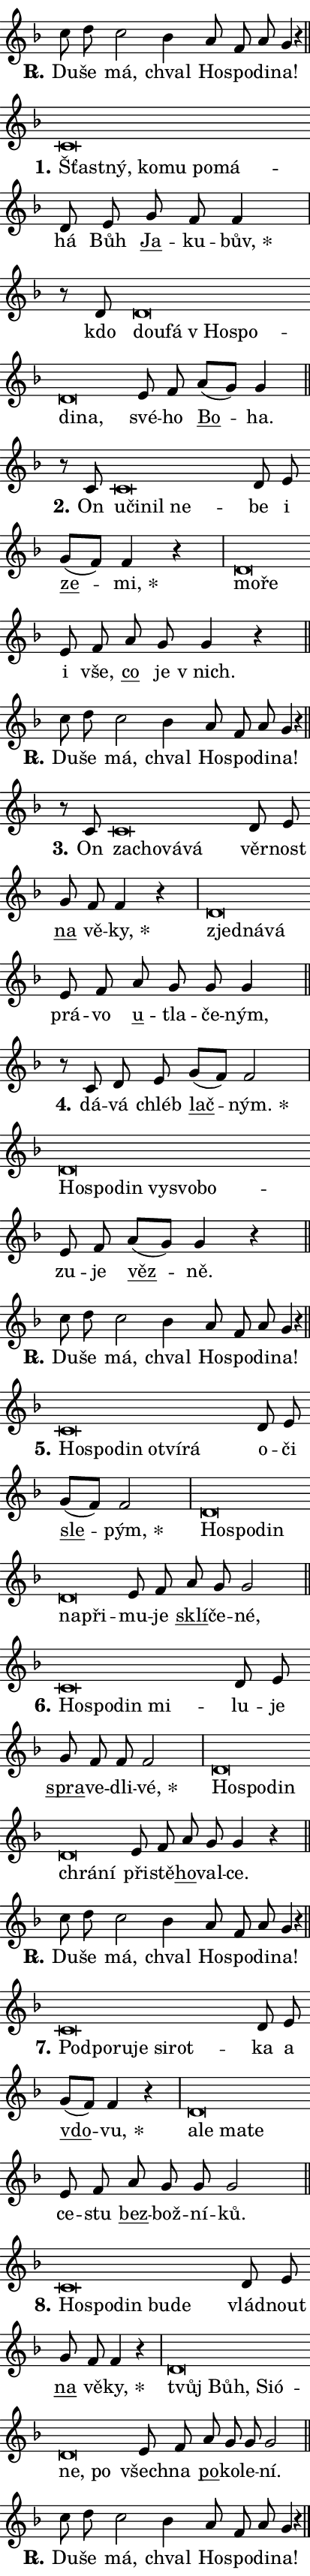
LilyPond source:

\version "2.24.0"
\header { tagline = "" }
\paper {
  indent = 0\cm
  top-margin = 0\cm
  right-margin = 0\cm
  bottom-margin = 0\cm
  left-margin = 0\cm
  paper-width = 7\cm
  page-breaking = #ly:one-page-breaking
  system-system-spacing.basic-distance = #11
  score-system-spacing.basic-distance = #11
  ragged-last = ##f
}


%% Author: Thomas Morley
%% https://lists.gnu.org/archive/html/lilypond-user/2020-05/msg00002.html
#(define (line-position grob)
"Returns position of @var[grob} in current system:
   @code{'start}, if at first time-step
   @code{'end}, if at last time-step
   @code{'middle} otherwise
"
  (let* ((col (ly:item-get-column grob))
         (ln (ly:grob-object col 'left-neighbor))
         (rn (ly:grob-object col 'right-neighbor))
         (col-to-check-left (if (ly:grob? ln) ln col))
         (col-to-check-right (if (ly:grob? rn) rn col))
         (break-dir-left
           (and
             (ly:grob-property col-to-check-left 'non-musical #f)
             (ly:item-break-dir col-to-check-left)))
         (break-dir-right
           (and
             (ly:grob-property col-to-check-right 'non-musical #f)
             (ly:item-break-dir col-to-check-right))))
        (cond ((eqv? 1 break-dir-left) 'start)
              ((eqv? -1 break-dir-right) 'end)
              (else 'middle))))

#(define (tranparent-at-line-position vctor)
  (lambda (grob)
  "Relying on @code{line-position} select the relevant enry from @var{vctor}.
Used to determine transparency,"
    (case (line-position grob)
      ((end) (not (vector-ref vctor 0)))
      ((middle) (not (vector-ref vctor 1)))
      ((start) (not (vector-ref vctor 2))))))

noteHeadBreakVisibility =
#(define-music-function (break-visibility)(vector?)
"Makes @code{NoteHead}s transparent relying on @var{break-visibility}"
#{
  \override NoteHead.transparent =
    #(tranparent-at-line-position break-visibility)
#})

#(define delete-ledgers-for-transparent-note-heads
  (lambda (grob)
    "Reads whether a @code{NoteHead} is transparent.
If so this @code{NoteHead} is removed from @code{'note-heads} from
@var{grob}, which is supposed to be @code{LedgerLineSpanner}.
As a result ledgers are not printed for this @code{NoteHead}"
    (let* ((nhds-array (ly:grob-object grob 'note-heads))
           (nhds-list
             (if (ly:grob-array? nhds-array)
                 (ly:grob-array->list nhds-array)
                 '()))
           ;; Relies on the transparent-property being done before
           ;; Staff.LedgerLineSpanner.after-line-breaking is executed.
           ;; This is fragile ...
           (to-keep
             (remove
               (lambda (nhd)
                 (ly:grob-property nhd 'transparent #f))
               nhds-list)))
      ;; TODO find a better method to iterate over grob-arrays, similiar
      ;; to filter/remove etc for lists
      ;; For now rebuilt from scratch
      (set! (ly:grob-object grob 'note-heads)  '())
      (for-each
        (lambda (nhd)
          (ly:pointer-group-interface::add-grob grob 'note-heads nhd))
        to-keep))))

hideNotes = {
  \noteHeadBreakVisibility #begin-of-line-visible
}
unHideNotes = {
  \noteHeadBreakVisibility #all-visible
}

% work-around for resetting accidentals
% https://lilypond.org/doc/v2.23/Documentation/notation/displaying-rhythms#unmetered-music
cadenzaMeasure = {
  \cadenzaOff
  \partial 1024 s1024
  \cadenzaOn
}

#(define-markup-command (accent layout props text) (markup?)
  "Underline accented syllable"
  (interpret-markup layout props
    #{\markup \override #'(offset . 4.3) \underline { #text }#}))

responsum = \markup \concat {
  "R" \hspace #-1.05 \path #0.1 #'((moveto 0 0.07) (lineto 0.9 0.8)) \hspace #0.05 "."
}

\layout {
    \context {
        \Staff
        \remove "Time_signature_engraver"
        \override LedgerLineSpanner.after-line-breaking = #delete-ledgers-for-transparent-note-heads
    }
    \context {
        \Voice {
            \override NoteHead.output-attributes = #'((class . "notehead"))
            \override Hairpin.height = #0.55
        }
    }
    \context {
        \Lyrics {
            \override StanzaNumber.output-attributes = #'((class . "stanzanumber"))
            \override LyricSpace.minimum-distance = #0.9
            \override LyricText.font-name = #"TeX Gyre Schola"
            \override LyricText.font-size = 1
            \override StanzaNumber.font-name = #"TeX Gyre Schola Bold"
            \override StanzaNumber.font-size = 1
        }
    }
}

% magnetic-lyrics.ily
%
%   written by
%     Jean Abou Samra <jean@abou-samra.fr>
%     Werner Lemberg <wl@gnu.org>
%
%   adapted by
%     Jiri Hon <jiri.hon@gmail.com>
%
% Version 2022-Apr-15

% https://www.mail-archive.com/lilypond-user@gnu.org/msg149350.html

#(define (Left_hyphen_pointer_engraver context)
   "Collect syllable-hyphen-syllable occurrences in lyrics and store
them in properties.  This engraver only looks to the left.  For
example, if the lyrics input is @code{foo -- bar}, it does the
following.

@itemize @bullet
@item
Set the @code{text} property of the @code{LyricHyphen} grob between
@q{foo} and @q{bar} to @code{foo}.

@item
Set the @code{left-hyphen} property of the @code{LyricText} grob with
text @q{foo} to the @code{LyricHyphen} grob between @q{foo} and
@q{bar}.
@end itemize

Use this auxiliary engraver in combination with the
@code{lyric-@/text::@/apply-@/magnetic-@/offset!} hook."
   (let ((hyphen #f)
         (text #f))
     (make-engraver
      (acknowledgers
       ((lyric-syllable-interface engraver grob source-engraver)
        (set! text grob)))
      (end-acknowledgers
       ((lyric-hyphen-interface engraver grob source-engraver)
        ;(when (not (grob::has-interface grob 'lyric-space-interface))
          (set! hyphen grob)));)
      ((stop-translation-timestep engraver)
       (when (and text hyphen)
         (ly:grob-set-object! text 'left-hyphen hyphen))
       (set! text #f)
       (set! hyphen #f)))))

#(define (lyric-text::apply-magnetic-offset! grob)
   "If the space between two syllables is less than the value in
property @code{LyricText@/.details@/.squash-threshold}, move the right
syllable to the left so that it gets concatenated with the left
syllable.

Use this function as a hook for
@code{LyricText@/.after-@/line-@/breaking} if the
@code{Left_@/hyphen_@/pointer_@/engraver} is active."
   (let ((hyphen (ly:grob-object grob 'left-hyphen #f)))
     (when hyphen
       (let ((left-text (ly:spanner-bound hyphen LEFT)))
         (when (grob::has-interface left-text 'lyric-syllable-interface)
           (let* ((common (ly:grob-common-refpoint grob left-text X))
                  (this-x-ext (ly:grob-extent grob common X))
                  (left-x-ext
                   (begin
                     ;; Trigger magnetism for left-text.
                     (ly:grob-property left-text 'after-line-breaking)
                     (ly:grob-extent left-text common X)))
                  ;; `delta` is the gap width between two syllables.
                  (delta (- (interval-start this-x-ext)
                            (interval-end left-x-ext)))
                  (details (ly:grob-property grob 'details))
                  (threshold (assoc-get 'squash-threshold details 0.2)))
             (when (< delta threshold)
               (let* (;; We have to manipulate the input text so that
                      ;; ligatures crossing syllable boundaries are not
                      ;; disabled.  For languages based on the Latin
                      ;; script this is essentially a beautification.
                      ;; However, for non-Western scripts it can be a
                      ;; necessity.
                      (lt (ly:grob-property left-text 'text))
                      (rt (ly:grob-property grob 'text))
                      (is-space (grob::has-interface hyphen 'lyric-space-interface))
                      (space (if is-space " " ""))
                      (space-markup (grob-interpret-markup grob " "))
                      (space-size (interval-length (ly:stencil-extent space-markup X)))
                      (extra-delta (if is-space space-size 0))
                      ;; Append new syllable.
                      (ltrt-space (if (and (string? lt) (string? rt))
                                (string-append lt space rt)
                                (make-concat-markup (list lt space rt))))
                      ;; Right-align `ltrt` to the right side.
                      (ltrt-space-markup (grob-interpret-markup
                               grob
                               (make-translate-markup
                                (cons (interval-length this-x-ext) 0)
                                (make-right-align-markup ltrt-space)))))
                 (begin
                   ;; Don't print `left-text`.
                   (ly:grob-set-property! left-text 'stencil #f)
                   ;; Set text and stencil (which holds all collected
                   ;; syllables so far) and shift it to the left.
                   (ly:grob-set-property! grob 'text ltrt-space)
                   (ly:grob-set-property! grob 'stencil ltrt-space-markup)
                   (ly:grob-translate-axis! grob (- (- delta extra-delta)) X))))))))))


#(define (lyric-hyphen::displace-bounds-first grob)
   ;; Make very sure this callback isn't triggered too early.
   (let ((left (ly:spanner-bound grob LEFT))
         (right (ly:spanner-bound grob RIGHT)))
     (ly:grob-property left 'after-line-breaking)
     (ly:grob-property right 'after-line-breaking)
     (ly:lyric-hyphen::print grob)))

squashThreshold = #0.4

\layout {
  \context {
    \Lyrics
    \consists #Left_hyphen_pointer_engraver
    \override LyricText.after-line-breaking =
      #lyric-text::apply-magnetic-offset!
    \override LyricHyphen.stencil = #lyric-hyphen::displace-bounds-first
    \override LyricText.details.squash-threshold = \squashThreshold
    \override LyricHyphen.minimum-distance = 0
    \override LyricHyphen.minimum-length = \squashThreshold
  }
}

squash = \override LyricText.details.squash-threshold = 9999
unSquash = \override LyricText.details.squash-threshold = \squashThreshold

left = \override LyricText.self-alignment-X = #LEFT
unLeft = \revert LyricText.self-alignment-X

starOffset = #(lambda (grob) 
                (let ((x_offset (ly:self-alignment-interface::aligned-on-x-parent grob)))
                  (if (= x_offset 0) 0 (+ x_offset 1.2))))

star = #(define-music-function (syllable)(string?)
"Append star separator at the end of a syllable"
#{
  \once \override LyricText.X-offset = #starOffset
  \lyricmode { \markup {
    #syllable
    \override #'((font-name . "TeX Gyre Schola Bold")) \hspace #0.2 \lower #0.65 \larger "*"
  } }
#})

starAccent = #(define-music-function (syllable)(string?)
"Append star separator at the end of a syllable and make accent"
#{
  \once \override LyricText.X-offset = #starOffset
  \lyricmode { \markup {
    \accent #syllable
    \override #'((font-name . "TeX Gyre Schola Bold")) \hspace #0.2 \lower #0.65 \larger "*"
  } }
#})

breath = #(define-music-function (syllable)(string?)
"Append breathing indicator at the end of a syllable"
#{
  \lyricmode { \markup { #syllable "+" } }
#})

optionalBreath = #(define-music-function (syllable)(string?)
"Append optional breathing indicator at the end of a syllable"
#{
  \lyricmode { \markup { #syllable "(+)" } }
#})


\score {
    <<
        \new Voice = "melody" { \cadenzaOn \key f \major \relative { c''8 d c2 bes4 a8 f a g4 r \cadenzaMeasure \bar "||" \break } }
        \new Lyrics \lyricsto "melody" { \lyricmode { \set stanza = \responsum
Du -- še má, chval Ho -- spo -- di -- na! } }
    >>
    \layout {}
}

\score {
    <<
        \new Voice = "melody" { \cadenzaOn \key f \major \relative { c'\breve*1/16 \hideNotes \breve*1/16 \bar "" \breve*1/16 \bar "" \breve*1/16 \bar "" \breve*1/16 \breve*1/16 \bar "" \unHideNotes d8 e \bar "" g f f4 \cadenzaMeasure \bar "|" r8 d8 d\breve*1/16 \hideNotes \breve*1/16 \bar "" \breve*1/16 \bar "" \breve*1/16 \bar "" \breve*1/16 \breve*1/16 \bar "" \unHideNotes e8 f \bar "" a[( g)] g4 \cadenzaMeasure \bar "||" \break } }
        \new Lyrics \lyricsto "melody" { \lyricmode { \set stanza = "1."
\left Šťast -- \squash ný, ko -- mu po -- má -- \unLeft \unSquash há Bůh \markup \accent Ja -- ku -- \star bův, kdo \left dou -- \squash fá "v Ho" -- spo -- di -- na, \unLeft \unSquash své -- ho \markup \accent Bo -- ha. } }
    >>
    \layout {}
}

\score {
    <<
        \new Voice = "melody" { \cadenzaOn \key f \major \relative { r8 c'8 c\breve*1/16 \hideNotes \breve*1/16 \bar "" \breve*1/16 \breve*1/16 \bar "" \unHideNotes d8 e \bar "" g[( f)] f4 r \cadenzaMeasure \bar "|" d\breve*1/16 \hideNotes \breve*1/16 \bar "" \unHideNotes e8 f \bar "" a g g4 r \cadenzaMeasure \bar "||" \break } }
        \new Lyrics \lyricsto "melody" { \lyricmode { \set stanza = "2."
On \left u -- \squash či -- nil ne -- \unLeft \unSquash be i \markup \accent ze -- \star mi, \left mo -- \squash ře \unLeft \unSquash i vše, \markup \accent co je "v nich." } }
    >>
    \layout {}
}

\score {
    <<
        \new Voice = "melody" { \cadenzaOn \key f \major \relative { c''8 d c2 bes4 a8 f a g4 r \cadenzaMeasure \bar "||" \break } }
        \new Lyrics \lyricsto "melody" { \lyricmode { \set stanza = \responsum
Du -- še má, chval Ho -- spo -- di -- na! } }
    >>
    \layout {}
}

\score {
    <<
        \new Voice = "melody" { \cadenzaOn \key f \major \relative { r8 c'8 c\breve*1/16 \hideNotes \breve*1/16 \bar "" \breve*1/16 \breve*1/16 \bar "" \unHideNotes d8 e \bar "" g f f4 r \cadenzaMeasure \bar "|" d\breve*1/16 \hideNotes \breve*1/16 \breve*1/16 \bar "" \unHideNotes e8 f \bar "" a g g g4 \cadenzaMeasure \bar "||" \break } }
        \new Lyrics \lyricsto "melody" { \lyricmode { \set stanza = "3."
On \left za -- \squash cho -- vá -- vá \unLeft \unSquash věr -- nost \markup \accent na vě -- \star ky, \left zjed -- \squash ná -- vá \unLeft \unSquash prá -- vo \markup \accent u -- tla -- če -- ným, } }
    >>
    \layout {}
}

\score {
    <<
        \new Voice = "melody" { \cadenzaOn \key f \major \relative { r8 c' d8 e \bar "" g[( f)] f2 \cadenzaMeasure \bar "|" d\breve*1/16 \hideNotes \breve*1/16 \bar "" \breve*1/16 \bar "" \breve*1/16 \bar "" \breve*1/16 \breve*1/16 \bar "" \unHideNotes e8 f \bar "" a[( g)] g4 r \cadenzaMeasure \bar "||" \break } }
        \new Lyrics \lyricsto "melody" { \lyricmode { \set stanza = "4."
dá -- vá chléb \markup \accent lač -- \star ným. \left Ho -- \squash spo -- din vy -- svo -- bo -- \unLeft \unSquash zu -- je \markup \accent věz -- ně. } }
    >>
    \layout {}
}

\score {
    <<
        \new Voice = "melody" { \cadenzaOn \key f \major \relative { c''8 d c2 bes4 a8 f a g4 r \cadenzaMeasure \bar "||" \break } }
        \new Lyrics \lyricsto "melody" { \lyricmode { \set stanza = \responsum
Du -- še má, chval Ho -- spo -- di -- na! } }
    >>
    \layout {}
}

\score {
    <<
        \new Voice = "melody" { \cadenzaOn \key f \major \relative { c'\breve*1/16 \hideNotes \breve*1/16 \bar "" \breve*1/16 \bar "" \breve*1/16 \bar "" \breve*1/16 \breve*1/16 \bar "" \unHideNotes d8 e \bar "" g[( f)] f2 \cadenzaMeasure \bar "|" d\breve*1/16 \hideNotes \breve*1/16 \bar "" \breve*1/16 \bar "" \breve*1/16 \breve*1/16 \bar "" \unHideNotes e8 f \bar "" a g g2 \cadenzaMeasure \bar "||" \break } }
        \new Lyrics \lyricsto "melody" { \lyricmode { \set stanza = "5."
\left Ho -- \squash spo -- din o -- tví -- rá \unLeft \unSquash o -- či \markup \accent sle -- \star pým, \left Ho -- \squash spo -- din na -- při -- \unLeft \unSquash mu -- je \markup \accent sklí -- če -- né, } }
    >>
    \layout {}
}

\score {
    <<
        \new Voice = "melody" { \cadenzaOn \key f \major \relative { c'\breve*1/16 \hideNotes \breve*1/16 \bar "" \breve*1/16 \breve*1/16 \bar "" \unHideNotes d8 e \bar "" g f f f2 \cadenzaMeasure \bar "|" d\breve*1/16 \hideNotes \breve*1/16 \bar "" \breve*1/16 \bar "" \breve*1/16 \breve*1/16 \bar "" \unHideNotes e8 f \bar "" a g g4 r \cadenzaMeasure \bar "||" \break } }
        \new Lyrics \lyricsto "melody" { \lyricmode { \set stanza = "6."
\left Ho -- \squash spo -- din mi -- \unLeft \unSquash lu -- je \markup \accent spra -- ve -- dli -- \star vé, \left Ho -- \squash spo -- din chrá -- ní \unLeft \unSquash při -- stě -- \markup \accent ho -- val -- ce. } }
    >>
    \layout {}
}

\score {
    <<
        \new Voice = "melody" { \cadenzaOn \key f \major \relative { c''8 d c2 bes4 a8 f a g4 r \cadenzaMeasure \bar "||" \break } }
        \new Lyrics \lyricsto "melody" { \lyricmode { \set stanza = \responsum
Du -- še má, chval Ho -- spo -- di -- na! } }
    >>
    \layout {}
}

\score {
    <<
        \new Voice = "melody" { \cadenzaOn \key f \major \relative { c'\breve*1/16 \hideNotes \breve*1/16 \bar "" \breve*1/16 \bar "" \breve*1/16 \bar "" \breve*1/16 \breve*1/16 \bar "" \unHideNotes d8 e \bar "" g[( f)] f4 r \cadenzaMeasure \bar "|" d\breve*1/16 \hideNotes \breve*1/16 \bar "" \breve*1/16 \breve*1/16 \bar "" \unHideNotes e8 f \bar "" a g g g2 \cadenzaMeasure \bar "||" \break } }
        \new Lyrics \lyricsto "melody" { \lyricmode { \set stanza = "7."
\left Pod -- \squash po -- ru -- je si -- rot -- \unLeft \unSquash ka a \markup \accent vdo -- \star vu, \left a -- \squash le ma -- te \unLeft \unSquash ce -- stu \markup \accent bez -- bož -- ní -- ků. } }
    >>
    \layout {}
}

\score {
    <<
        \new Voice = "melody" { \cadenzaOn \key f \major \relative { c'\breve*1/16 \hideNotes \breve*1/16 \bar "" \breve*1/16 \bar "" \breve*1/16 \breve*1/16 \bar "" \unHideNotes d8 e \bar "" g f f4 r \cadenzaMeasure \bar "|" d\breve*1/16 \hideNotes \breve*1/16 \bar "" \breve*1/16 \bar "" \breve*1/16 \bar "" \breve*1/16 \breve*1/16 \bar "" \unHideNotes e8 f \bar "" a g g g2 \cadenzaMeasure \bar "||" \break } }
        \new Lyrics \lyricsto "melody" { \lyricmode { \set stanza = "8."
\left Ho -- \squash spo -- din bu -- de \unLeft \unSquash vlád -- nout \markup \accent na vě -- \star ky, \left tvůj \squash Bůh, Si -- ó -- ne, po \unLeft \unSquash všech -- na \markup \accent po -- ko -- le -- ní. } }
    >>
    \layout {}
}

\score {
    <<
        \new Voice = "melody" { \cadenzaOn \key f \major \relative { c''8 d c2 bes4 a8 f a g4 r \cadenzaMeasure \bar "||" \break } \bar "|." }
        \new Lyrics \lyricsto "melody" { \lyricmode { \set stanza = \responsum
Du -- še má, chval Ho -- spo -- di -- na! } }
    >>
    \layout {}
}
